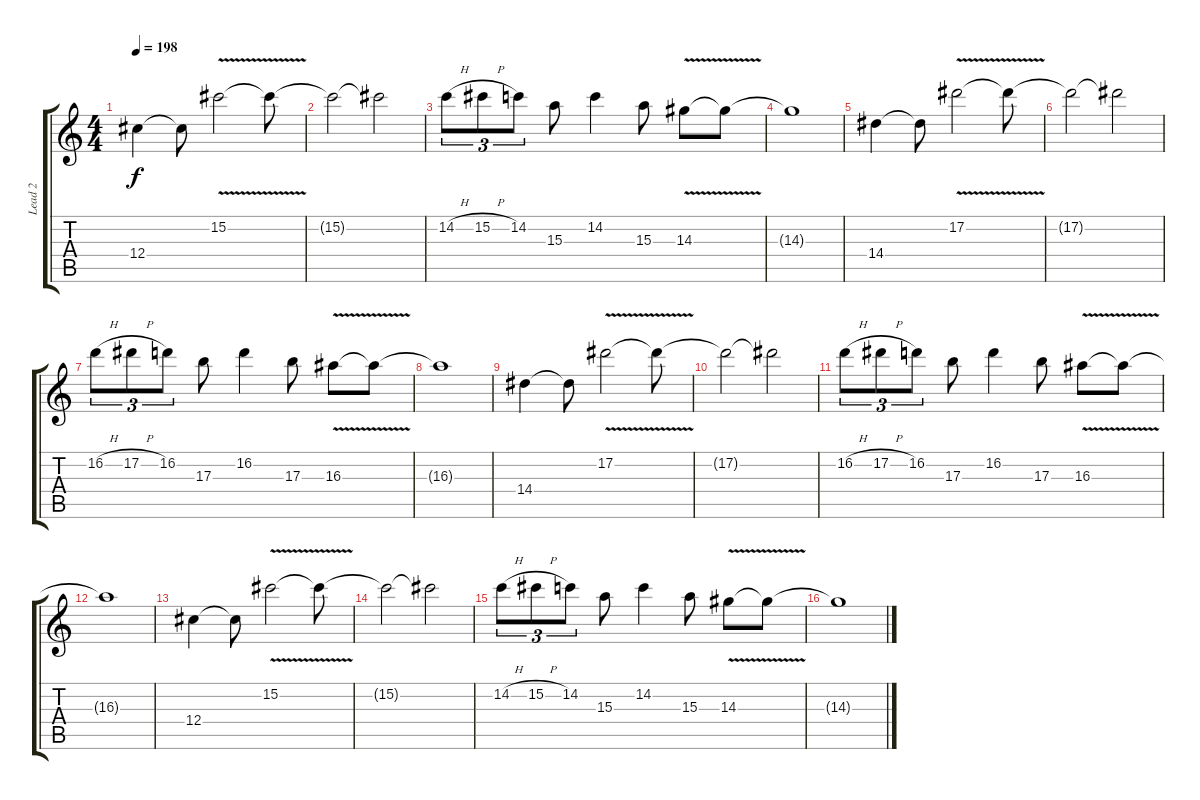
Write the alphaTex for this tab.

\track ("Lead 2" "Lead 2") {instrument distortionguitar}
\staff {score tabs}
\tuning (Eb4 Bb3 Gb3 Db3 Ab2 Eb2) {hide}
\ts (4 4)
\tempo 198
\clef g2
\ks c
12.4.4{dy f} 12.4{t}.8 15.2{v}.2 15.2{t}.8 |
15.2{t}.2 15.2{t}.2 |
14.2{h}.8{tu (3 2)} 15.2{h}.8{tu (3 2)} 14.2.8{tu (3 2)} 15.3.8 14.2.4 15.3.8 14.3{v}.8 14.3{t}.8 |
14.3{t}.1 |
14.4.4 14.4{t}.8 17.2{v}.2 17.2{t}.8 |
17.2{t}.2 17.2{t}.2 |
16.2{h}.8{tu (3 2)} 17.2{h}.8{tu (3 2)} 16.2.8{tu (3 2)} 17.3.8 16.2.4 17.3.8 16.3{v}.8 16.3{t}.8 |
16.3{t}.1 |
14.4.4 14.4{t}.8 17.2{v}.2 17.2{t}.8 |
17.2{t}.2 17.2{t}.2 |
16.2{h}.8{tu (3 2)} 17.2{h}.8{tu (3 2)} 16.2.8{tu (3 2)} 17.3.8 16.2.4 17.3.8 16.3{v}.8 16.3{t}.8 |
16.3{t}.1 |
12.4.4 12.4{t}.8 15.2{v}.2 15.2{t}.8 |
15.2{t}.2 15.2{t}.2 |
14.2{h}.8{tu (3 2)} 15.2{h}.8{tu (3 2)} 14.2.8{tu (3 2)} 15.3.8 14.2.4 15.3.8 14.3{v}.8 14.3{t}.8 |
14.3{t}.1
